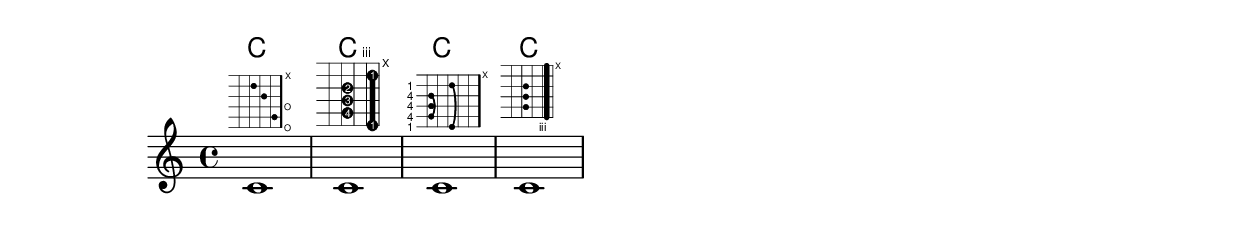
\version "2.14.0"

\header {
  texidoc="
Fret diagrams can be presented in landscape mode.

"
}

\layout { ragged-right = ##t }

<<
  \chords {
    c1 |
    c1 |
    c1 |
    c1
  }

  \new Voice {
    \textLengthOn
    \override TextScript #'fret-diagram-details
       #'orientation = #'opposing-landscape

     %% C major for guitar, regular style
    c'1 ^\markup {
            \fret-diagram #"6-x;5-3-3;4-2-2;3-o;2-1;1-o;"}

     %% C major for guitar with barre on fret 3, regular style
    \once \override TextScript #'fret-diagram-details 
        #'label-dir = #LEFT
    \once \override TextScript #'fret-diagram-details 
        #'barre-type = #'straight
    c' ^\markup {
            \fret-diagram 
               #"f:1;s:1.2;6-x;c:5-1-3;5-3-1;4-5-2;3-5-3;2-5-4;1-3-1;"}

     %% C major for guitar with two barres, regular style

    c' ^\markup {
            \fret-diagram 
              #"f:2;h:5;6-x;c:5-1-3;5-3-1;c:4-2-5;4-5-4;3-5-4;2-5-4;1-3-1;"}
   
     %% C major for guitar, with capo 
    c' ^\markup {
            \fret-diagram-verbose #'((mute 6)
                                     (capo 3)
                                     (place-fret 4 5 1)
                                     (place-fret 3 5 2)
                                     (place-fret 2 5 3))}

 }
>>


